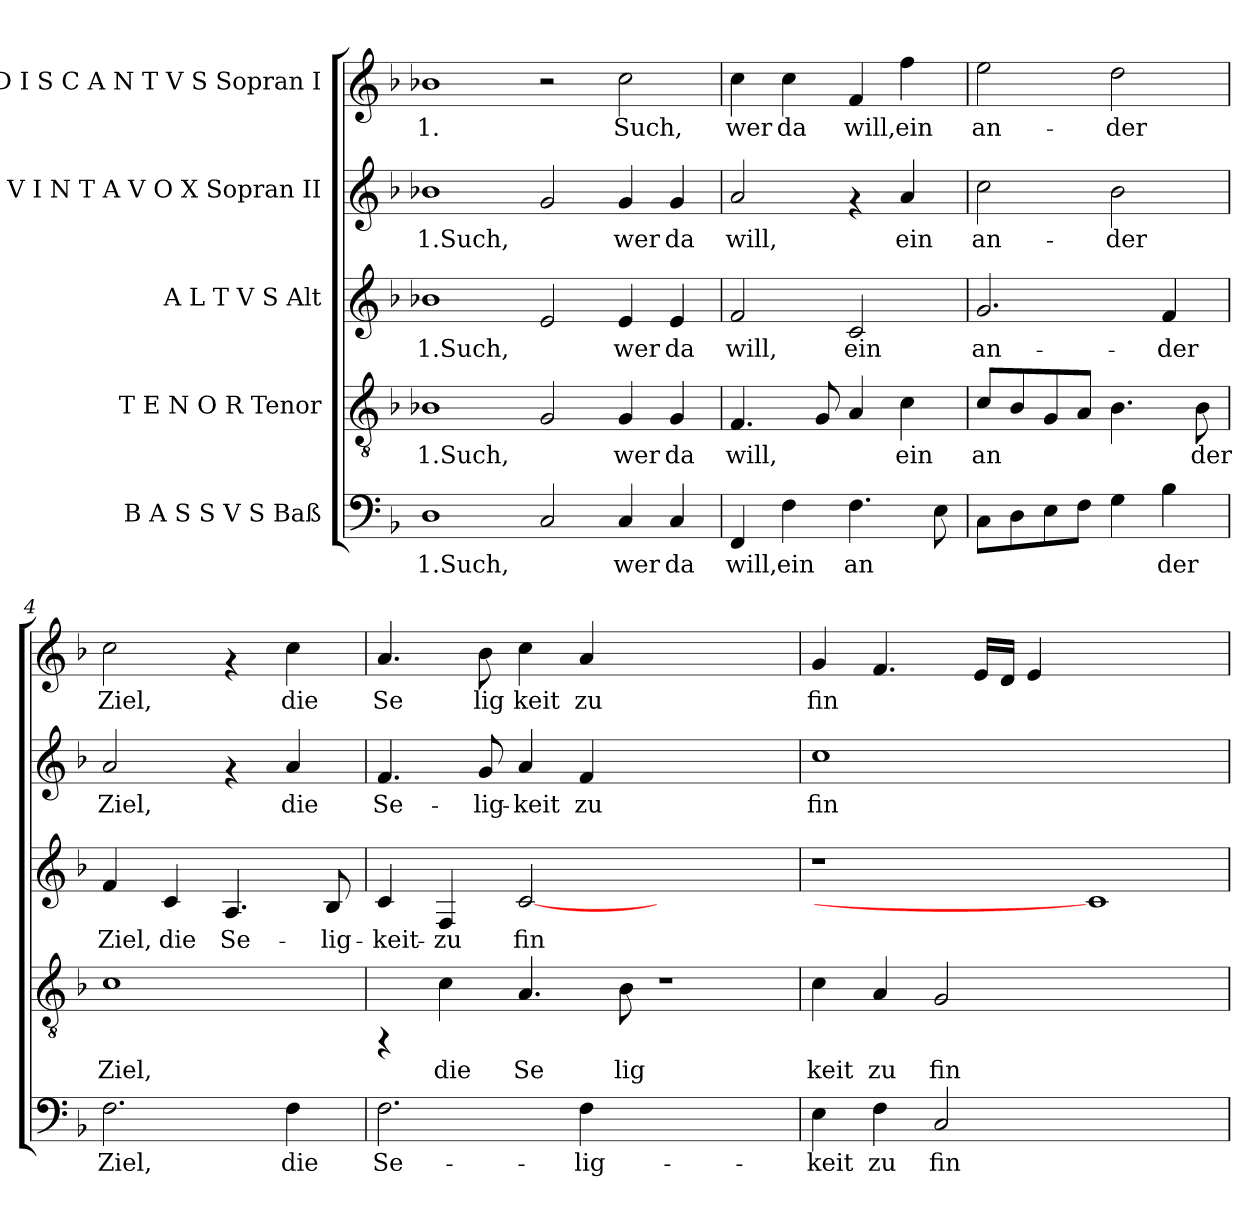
**kern	**text	**kern	**text	**kern	**text	**kern	**text	**kern	**text
*part5	*part5	*part4	*part4	*part3	*part3	*part2	*part2	*part1	*part1
*staff5	*staff5	*staff4	*staff4	*staff3	*staff3	*staff2	*staff2	*staff1	*staff1
*I"B A S S V S  Baß	*	*I"T E N O R  Tenor	*	*I"A L T V S  Alt	*	*I"Q V I N T A V O X  Sopran II	*	*I"D I S C A N T V S  Sopran I	*
!!LO:PB:g=z
*stria5	*	*stria5	*	*stria5	*	*stria5	*	*stria5	*
*clefF4	*	*clefGv2	*	*clefG2	*	*clefG2	*	*clefG2	*
*k[b-]	*	*k[b-]	*	*k[b-]	*	*k[b-]	*	*k[b-]	*
*F:	*	*F:	*	*F:	*	*F:	*	*F:	*
=1	=1	=1	=1	=1	=1	=1	=1	=1	=1
!	!LO:LY:b:rj	!	!LO:LY:b:rj	!	!LO:LY:b:rj	!	!LO:LY:b:rj	!	!LO:LY:b
1D	1.Such,	1B-X	1.Such,	1b-X	1.Such,	1b-X	1.Such,	1b-X	1.
!	!LO:LY:b:rj	!	!LO:LY:b:rj	!	!LO:LY:b:rj	!	!LO:LY:b:rj	!	!
2C/	.	2G/	.	2e/	.	2g/	.	2r	.
!	!LO:LY:b:rj	!	!LO:LY:b:rj	!	!LO:LY:b:rj	!	!LO:LY:b:rj	!	!LO:LY:b
4C/	wer	4G/	wer	4e/	wer	4g/	wer	2cc\	Such,
!	!LO:LY:b:rj	!	!LO:LY:b:rj	!	!LO:LY:b:rj	!	!LO:LY:b:rj	!	!
4C/	da	4G/	da	4e/	da	4g/	da	.	.
=2	=2	=2	=2	=2	=2	=2	=2	=2	=2
!	!LO:LY:b:rj	!	!LO:LY:b:rj	!	!LO:LY:b:rj	!	!LO:LY:b:rj	!	!LO:LY:b
4FF/	will,	4.F/	will,	2f/	will,	2a/	will,	4cc\	wer
!	!LO:LY:b:rj	!	!	!	!	!	!	!	!LO:LY:b
4F\	ein	.	.	.	.	.	.	4cc\	da
!	!	!	!LO:LY:b:rj	!	!	!	!	!	!
.	.	8G/	.	.	.	.	.	.	.
!	!LO:LY:b:rj	!	!LO:LY:b:rj	!	!LO:LY:b:rj	!	!	!	!LO:LY:b
4.F\	an-	4A/	.	2c/	ein	4rf	.	4f/	will,
!	!	!	!LO:LY:b:rj	!	!	!	!LO:LY:b:rj	!	!LO:LY:b
.	.	4c\	ein	.	.	4a/	ein	4ff\	ein
!	!LO:LY:b:rj	!	!	!	!	!	!	!	!
8E\	--	.	.	.	.	.	.	.	.
=3	=3	=3	=3	=3	=3	=3	=3	=3	=3
!	!LO:LY:b:rj	!	!LO:LY:b:rj	!	!LO:LY:b:rj	!	!LO:LY:b:rj	!	!LO:LY:b
8C\L	--	8c/L	an	2.g/	an-	2cc\	an-	2ee\	an-
!	!LO:LY:b:rj	!	!LO:LY:b:rj	!	!	!	!	!	!
8D\	--	8B-/	.	.	.	.	.	.	.
!	!LO:LY:b:rj	!	!LO:LY:b:rj	!	!	!	!	!	!
8E\	--	8G/	.	.	.	.	.	.	.
!	!LO:LY:b:rj	!	!LO:LY:b:rj	!	!	!	!	!	!
8F\J	--	8A/J	.	.	.	.	.	.	.
!	!LO:LY:b:rj	!	!LO:LY:b:rj	!	!	!	!LO:LY:b:rj	!	!LO:LY:b
4G\	--	4.B-\	.	.	.	2b-\	-der	2dd\	-der
!	!LO:LY:b:rj	!	!	!	!LO:LY:b:rj	!	!	!	!
4B-\	-der	.	.	4f/	-der	.	.	.	.
!	!	!	!LO:LY:b:rj	!	!	!	!	!	!
.	.	8B-\	der	.	.	.	.	.	.
=4	=4	=4	=4	=4	=4	=4	=4	=4	=4
!	!LO:LY:b:rj	!	!LO:LY:b:rj	!	!LO:LY:b:rj	!	!LO:LY:b:rj	!	!LO:LY:b
2.F\	Ziel,	1c	Ziel,	4f/	Ziel,	2a/	Ziel,	2cc\	Ziel,
!	!	!	!	!	!LO:LY:b:rj	!	!	!	!
.	.	.	.	4c/	die	.	.	.	.
!	!	!	!	!	!LO:LY:b:rj	!	!	!	!
.	.	.	.	4.A/	Se-	4rf	.	4rf	.
!	!LO:LY:b:rj	!	!	!	!	!	!LO:LY:b:rj	!	!LO:LY:b
4F\	die	.	.	.	.	4a/	die	4cc\	die
!	!	!	!	!	!LO:LY:b:rj	!	!	!	!
.	.	.	.	8B-/	-lig-	.	.	.	.
!!LO:LB:g=z
=5	=5	=5	=5	=5	=5	=5	=5	=5	=5
!	!LO:LY:b:rj	!	!	!	!LO:LY:b:rj	!	!LO:LY:b:rj	!	!LO:LY:b
2.F\	Se-	4rFF	.	4c/	-keit-	4.f/	Se-	4.a/	Se
!	!	!	!LO:LY:b:rj	!	!LO:LY:b:rj	!	!	!	!
.	.	4c\	die	4F/	-zu	.	.	.	.
!	!	!	!	!	!	!	!LO:LY:b:rj	!	!LO:LY:b
.	.	.	.	.	.	8g/	-lig-	8b-\	lig
!	!	!	!LO:LY:b:rj	!	!LO:LY:b:rj	!	!LO:LY:b:rj	!	!LO:LY:b
.	.	4.A/	Se	[2c	fin	4a/	-keit	4cc\	keit
!	!LO:LY:b:rj	!	!	!	!	!	!LO:LY:b:rj	!	!LO:LY:b
4F\	-lig-	.	.	.	.	4f/	zu	4a/	zu
!	!	!	!LO:LY:b:rj	!	!	!	!	!	!
.	.	8B-\	lig	.	.	.	.	.	.
1ryy	.	1r	.	1ryy	.	1ryy	.	1ryy	.
=6	=6	=6	=6	=6	=6	=6	=6	=6	=6
!	!LO:LY:b:rj	!	!LO:LY:b:rj	!	!	!	!LO:LY:b:rj	!	!LO:LY:b
4E\	-keit	4c\	keit	1r	.	1cc	fin-	4g/	fin
!	!LO:LY:b:rj	!	!LO:LY:b:rj	!	!	!	!	!	!LO:LY:b
4F\	zu	4A/	zu	.	.	.	.	4.f/	.
!	!LO:LY:b:rj	!	!LO:LY:b:rj	!	!	!	!	!	!
2C/	fin-	2G/	fin	.	.	.	.	.	.
!	!	!	!	!	!	!	!	!	!LO:LY:b
.	.	.	.	.	.	.	.	16e/L	.
!	!	!	!	!	!	!	!	!	!LO:LY:b
.	.	.	.	.	.	.	.	16d/J	.
!	!	!	!	!	!	!	!	!	!LO:LY:b
.	.	.	.	.	.	.	.	4e/	.
1ryy	.	1ryy	.	1c]	.	1ryy	.	1ryy	.
=	=	=	=	=	=	=	=	=	=
*-	*-	*-	*-	*-	*-	*-	*-	*-	*-
